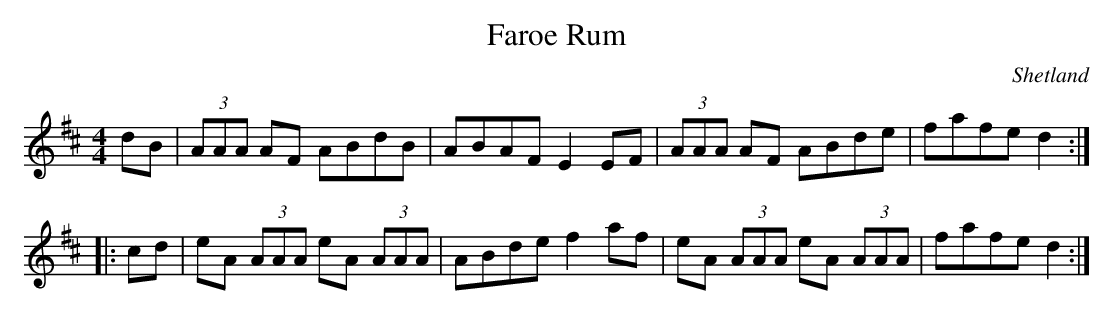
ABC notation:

X:1
T:Faroe Rum
M:4/4
O:Shetland
K:D major
dB |\
(3AAA AF ABdB | ABAF E2EF | \
(3AAA AF ABde | fafe d2 :|
|: cd |\
eA (3AAA eA (3AAA | ABde f2af |\
eA (3AAA eA (3AAA | fafe d2 :|
